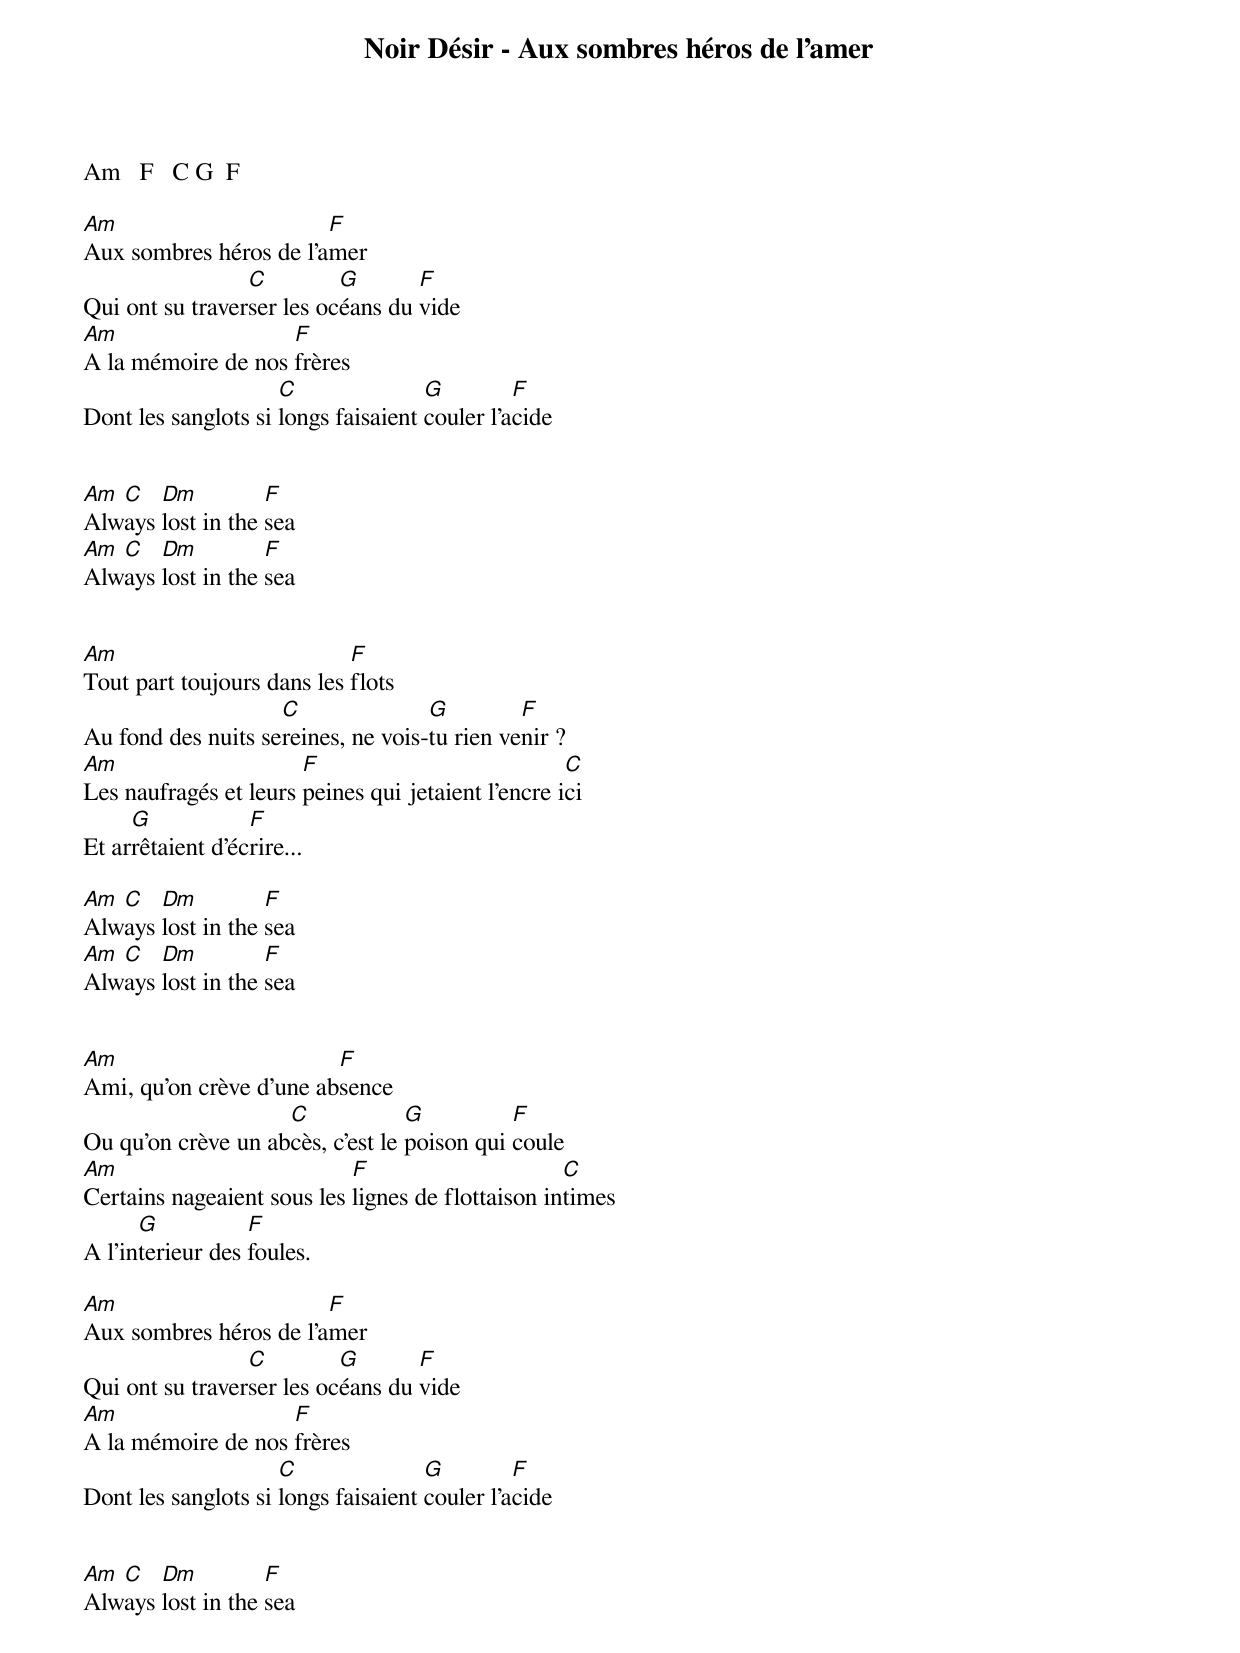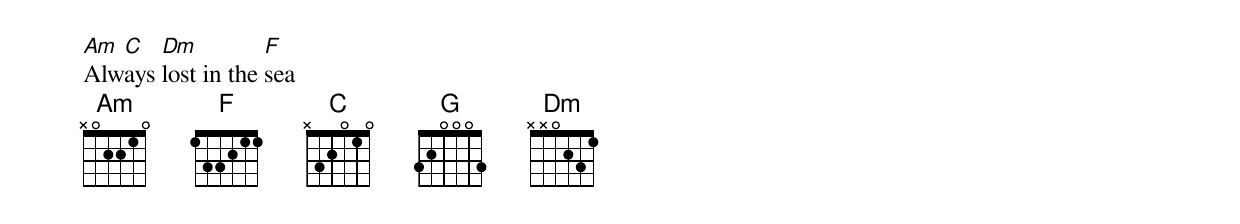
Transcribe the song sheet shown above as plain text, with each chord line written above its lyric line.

Noir Désir - Aux sombres héros de l'amer


Am   F   C G  F

Am                      F
Aux sombres héros de l'amer
                 C         G       F
Qui ont su traverser les océans du vide
Am                  F
A la mémoire de nos frères
                     C               G         F
Dont les sanglots si longs faisaient couler l'acide


Am C   Dm          F
Always lost in the sea
Am C   Dm          F
Always lost in the sea


Am                          F
Tout part toujours dans les flots
                    C               G         F
Au fond des nuits sereines, ne vois-tu rien venir ?
Am                     F                            C
Les naufragés et leurs peines qui jetaient l'encre ici
     G            F
Et arrêtaient d'écrire...

Am C   Dm          F
Always lost in the sea
Am C   Dm          F
Always lost in the sea


Am                       F
Ami, qu'on crève d'une absence
                    C             G          F
Ou qu'on crève un abcès, c'est le poison qui coule
Am                          F                      C
Certains nageaient sous les lignes de flottaison intimes
      G           F
A l'interieur des foules.

Am                      F
Aux sombres héros de l'amer
                 C         G       F
Qui ont su traverser les océans du vide
Am                  F
A la mémoire de nos frères
                     C               G         F
Dont les sanglots si longs faisaient couler l'acide


Am C   Dm          F
Always lost in the sea
Am C   Dm          F
Always lost in the sea
